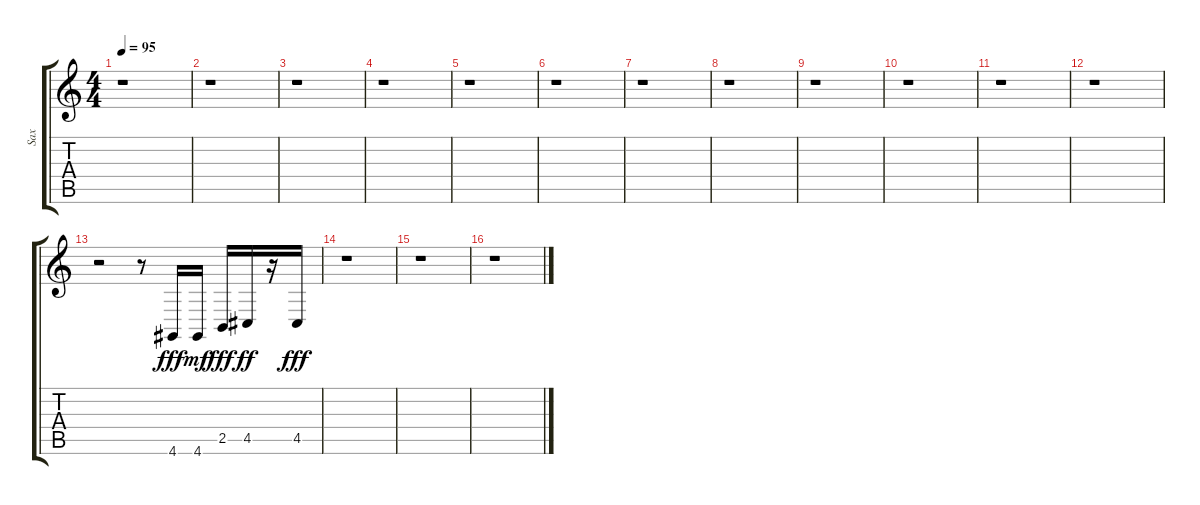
\track ("Sax" "Sax") {instrument baritonesax}
\staff {score tabs}
\tuning (E4 B3 G3 D3 A2 E2) {hide}
\ts (4 4)
\tempo 95
\clef g2
\ks c
r.1{dy fff} |
r.1 |
r.1 |
r.1 |
r.1 |
r.1 |
r.1 |
r.1 |
r.1 |
r.1 |
r.1 |
r.1 |
r.2 r.8 4.6.16 4.6.16{dy mf} 2.5.16{dy fff} 4.5.16{dy ff} r.16 4.5.16{dy fff} |
r.1 |
r.1 |
r.1
